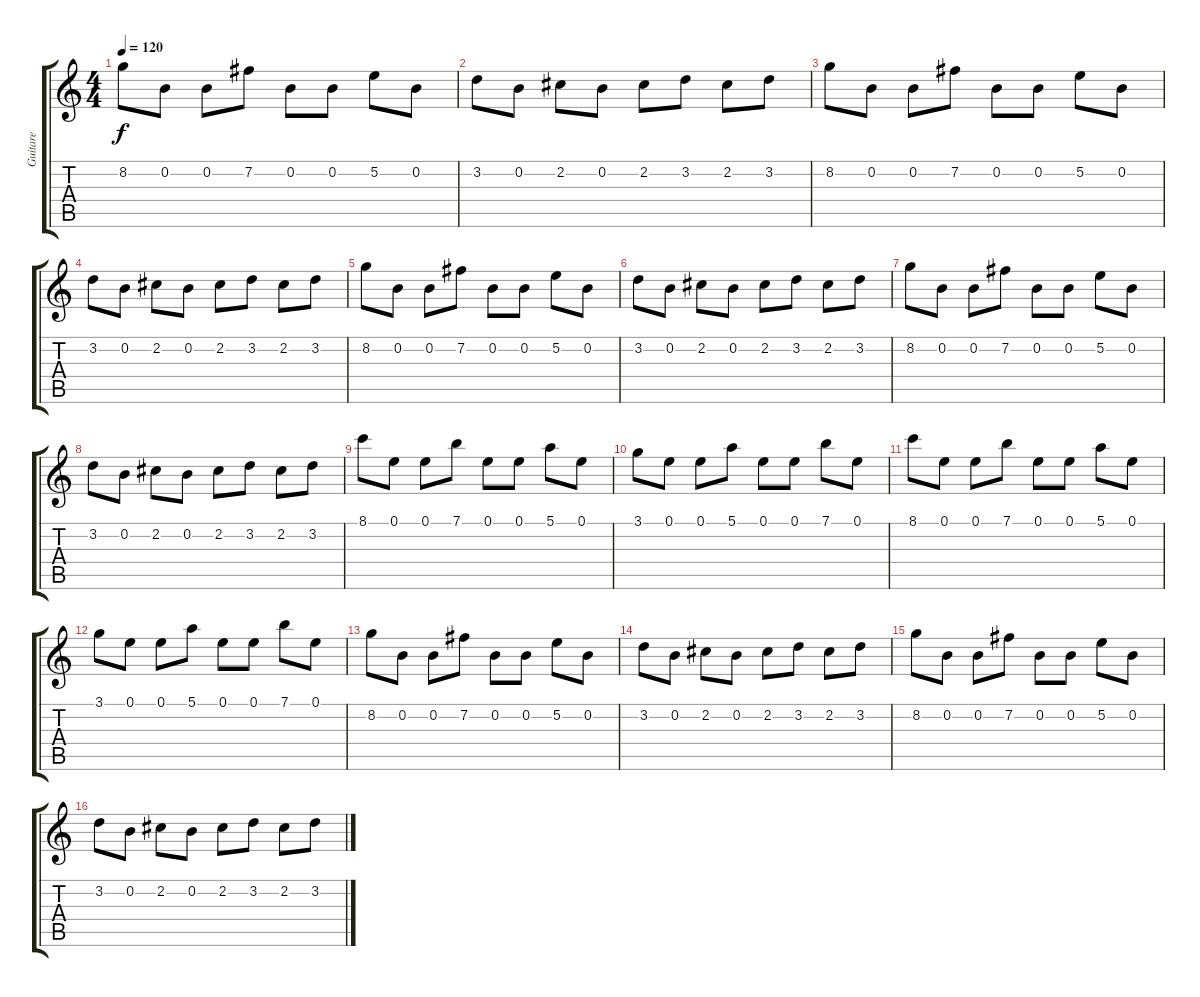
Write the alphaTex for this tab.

\track ("Guitare" "Guitare") {instrument distortionguitar}
\staff {score tabs}
\tuning (E4 B3 G3 D3 A2 E2) {hide}
\ts (4 4)
\tempo 120
\clef g2
\ks c
8.2.8{dy f} 0.2.8 0.2.8 7.2.8 0.2.8 0.2.8 5.2.8 0.2.8 |
3.2.8 0.2.8 2.2.8 0.2.8 2.2.8 3.2.8 2.2.8 3.2.8 |
8.2.8 0.2.8 0.2.8 7.2.8 0.2.8 0.2.8 5.2.8 0.2.8 |
3.2.8 0.2.8 2.2.8 0.2.8 2.2.8 3.2.8 2.2.8 3.2.8 |
8.2.8 0.2.8 0.2.8 7.2.8 0.2.8 0.2.8 5.2.8 0.2.8 |
3.2.8 0.2.8 2.2.8 0.2.8 2.2.8 3.2.8 2.2.8 3.2.8 |
8.2.8 0.2.8 0.2.8 7.2.8 0.2.8 0.2.8 5.2.8 0.2.8 |
3.2.8 0.2.8 2.2.8 0.2.8 2.2.8 3.2.8 2.2.8 3.2.8 |
8.1.8 0.1.8 0.1.8 7.1.8 0.1.8 0.1.8 5.1.8 0.1.8 |
3.1.8 0.1.8 0.1.8 5.1.8 0.1.8 0.1.8 7.1.8 0.1.8 |
8.1.8 0.1.8 0.1.8 7.1.8 0.1.8 0.1.8 5.1.8 0.1.8 |
3.1.8 0.1.8 0.1.8 5.1.8 0.1.8 0.1.8 7.1.8 0.1.8 |
8.2.8 0.2.8 0.2.8 7.2.8 0.2.8 0.2.8 5.2.8 0.2.8 |
3.2.8 0.2.8 2.2.8 0.2.8 2.2.8 3.2.8 2.2.8 3.2.8 |
8.2.8 0.2.8 0.2.8 7.2.8 0.2.8 0.2.8 5.2.8 0.2.8 |
3.2.8 0.2.8 2.2.8 0.2.8 2.2.8 3.2.8 2.2.8 3.2.8
